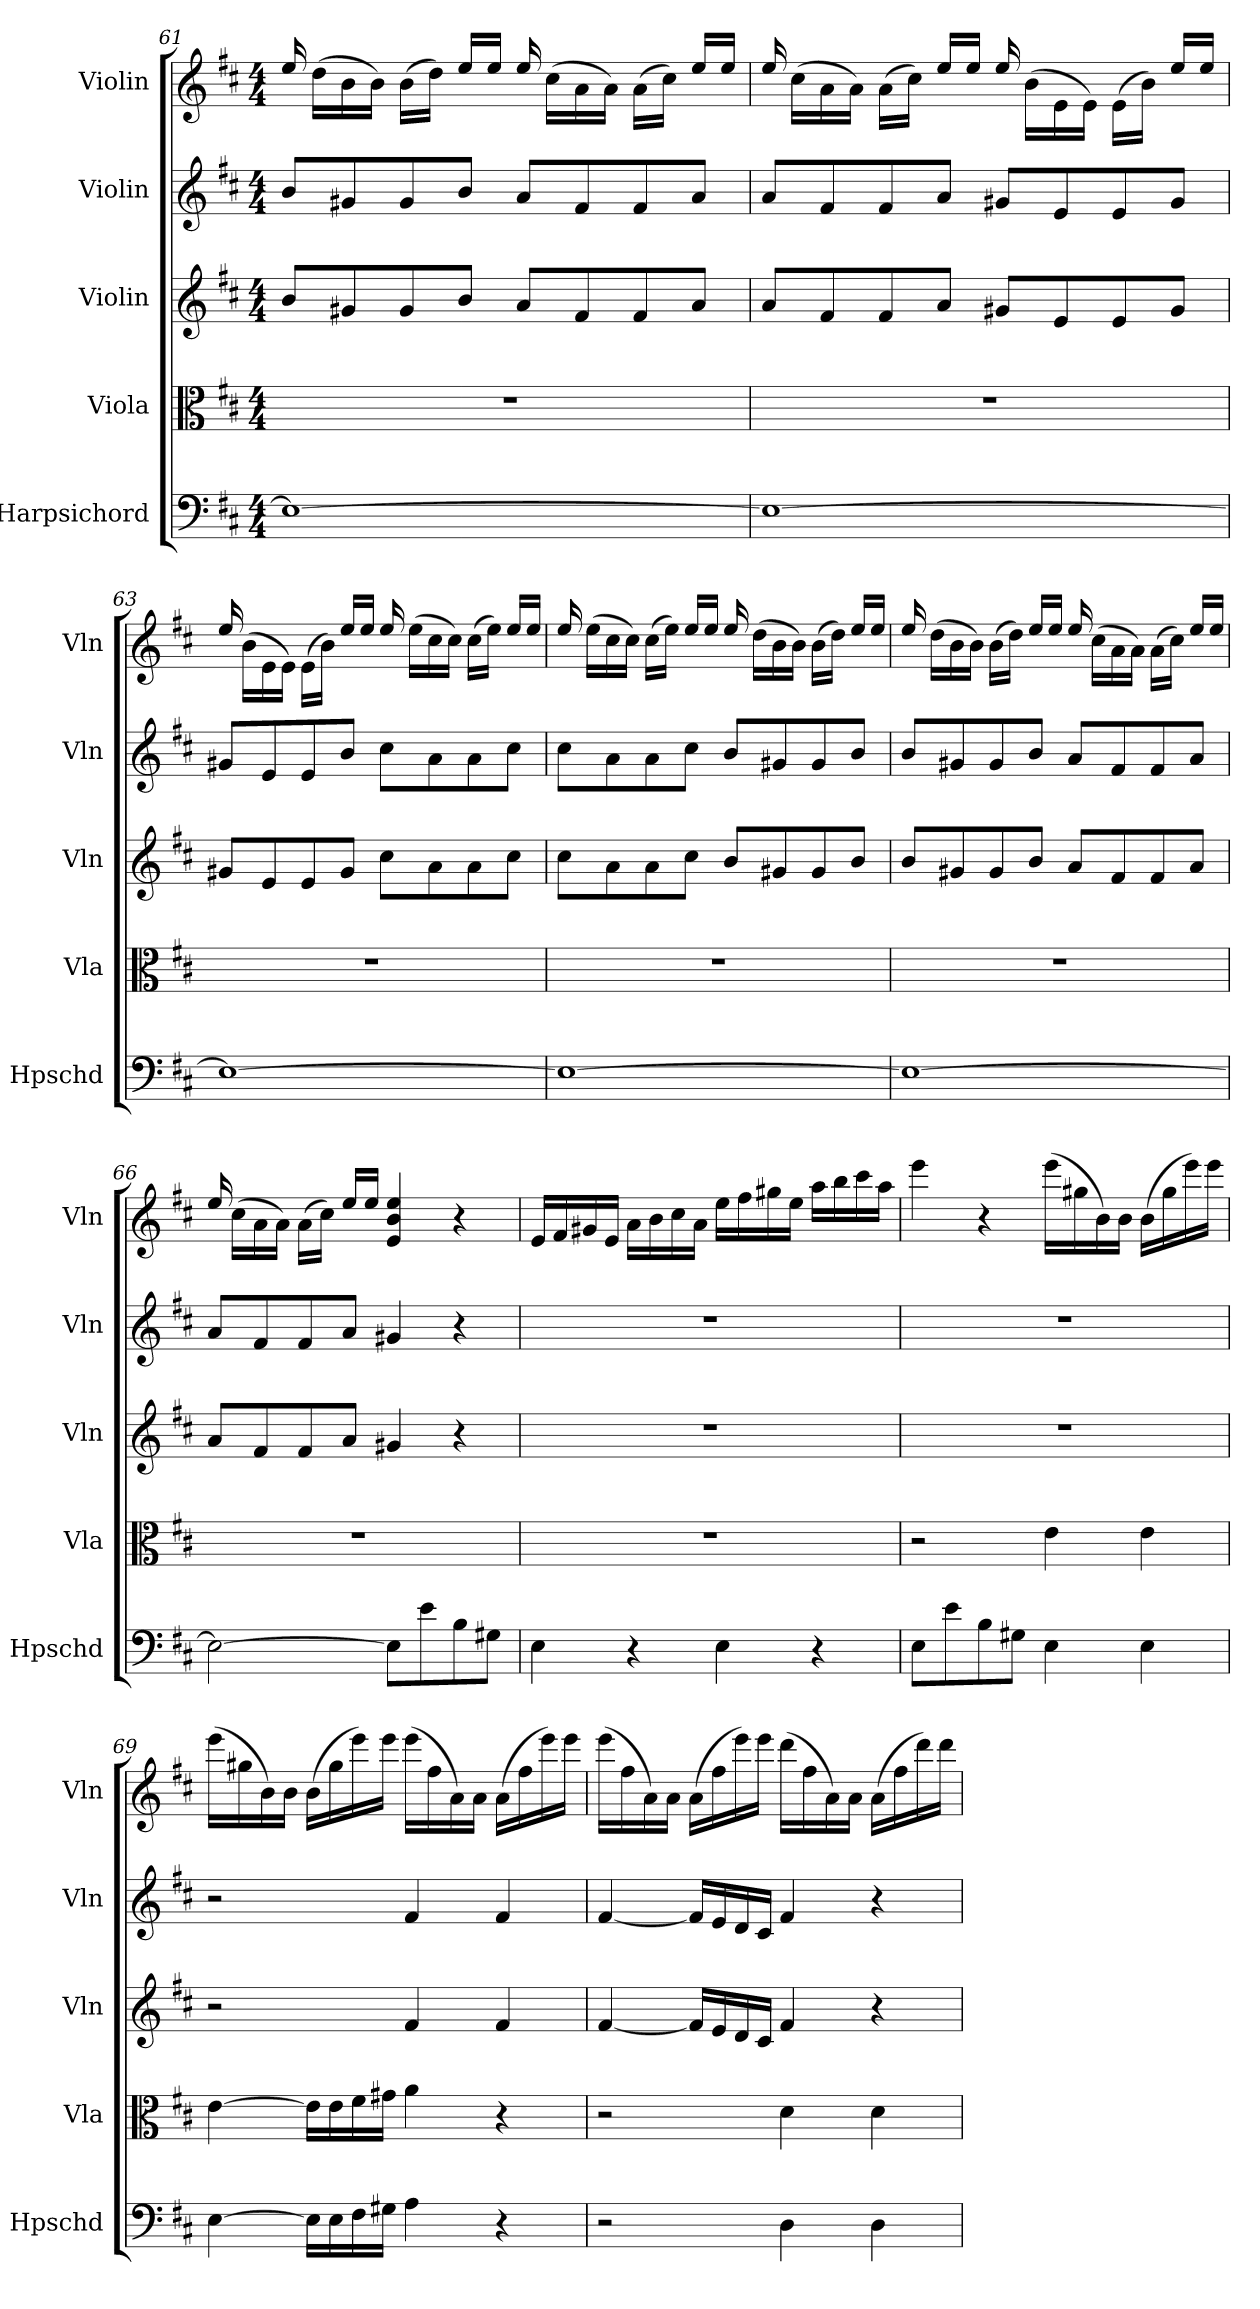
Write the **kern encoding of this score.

**kern	**kern	**kern	**kern	**kern
*part5	*part4	*part3	*part2	*part1
*staff5	*staff4	*staff3	*staff2	*staff1
*I"Harpsichord	*I"Viola	*I"Violin	*I"Violin	*I"Violin
*I'Hpschd	*I'Vla	*I'Vln	*I'Vln	*I'Vln
*clefF4	*clefC3	*clefG2	*clefG2	*clefG2
*k[f#c#]	*k[f#c#]	*k[f#c#]	*k[f#c#]	*k[f#c#]
*D:	*D:	*D:	*D:	*D:
*M4/4	*M4/4	*M4/4	*M4/4	*M4/4
=61	=61	=61	=61	=61
1E\_	1r	8b/L	8b/L	16ee/
.	.	.	.	(16dd\LL
.	.	8g#X/	8g#X/	16b\
.	.	.	.	16b\JJ)
.	.	8g#/	8g#/	(16b\LL
.	.	.	.	16dd\JJ)
.	.	8b/J	8b/J	16ee/LL
.	.	.	.	16ee/JJ
.	.	8a/L	8a/L	16ee/
.	.	.	.	(16cc#\LL
.	.	8f#/	8f#/	16a\
.	.	.	.	16a\JJ)
.	.	8f#/	8f#/	(16a\LL
.	.	.	.	16cc#\JJ)
.	.	8a/J	8a/J	16ee/LL
.	.	.	.	16ee/JJ
=62	=62	=62	=62	=62
1E\_	1r	8a/L	8a/L	16ee/
.	.	.	.	(16cc#\LL
.	.	8f#/	8f#/	16a\
.	.	.	.	16a\JJ)
.	.	8f#/	8f#/	(16a\LL
.	.	.	.	16cc#\JJ)
.	.	8a/J	8a/J	16ee/LL
.	.	.	.	16ee/JJ
.	.	8g#X/L	8g#X/L	16ee/
.	.	.	.	(16b\LL
.	.	8e/	8e/	16e\
.	.	.	.	16e\JJ)
.	.	8e/	8e/	(16e\LL
.	.	.	.	16b\JJ)
.	.	8g#/J	8g#/J	16ee/LL
.	.	.	.	16ee/JJ
=63	=63	=63	=63	=63
1E\_	1r	8g#X/L	8g#X/L	16ee/
.	.	.	.	(16b\LL
.	.	8e/	8e/	16e\
.	.	.	.	16e\JJ)
.	.	8e/	8e/	(16e\LL
.	.	.	.	16b\JJ)
.	.	8g#/J	8b/J	16ee/LL
.	.	.	.	16ee/JJ
.	.	8cc#\L	8cc#\L	16ee/
.	.	.	.	(16ee\LL
.	.	8a\	8a\	16cc#\
.	.	.	.	16cc#\JJ)
.	.	8a\	8a\	(16cc#\LL
.	.	.	.	16ee\JJ)
.	.	8cc#\J	8cc#\J	16ee/LL
.	.	.	.	16ee/JJ
=64	=64	=64	=64	=64
1E\_	1r	8cc#\L	8cc#\L	16ee/
.	.	.	.	(16ee\LL
.	.	8a\	8a\	16cc#\
.	.	.	.	16cc#\JJ)
.	.	8a\	8a\	(16cc#\LL
.	.	.	.	16ee\JJ)
.	.	8cc#\J	8cc#\J	16ee/LL
.	.	.	.	16ee/JJ
.	.	8b/L	8b/L	16ee/
.	.	.	.	(16dd\LL
.	.	8g#X/	8g#X/	16b\
.	.	.	.	16b\JJ)
.	.	8g#/	8g#/	(16b\LL
.	.	.	.	16dd\JJ)
.	.	8b/J	8b/J	16ee/LL
.	.	.	.	16ee/JJ
=65	=65	=65	=65	=65
1E\_	1r	8b/L	8b/L	16ee/
.	.	.	.	(16dd\LL
.	.	8g#X/	8g#X/	16b\
.	.	.	.	16b\JJ)
.	.	8g#/	8g#/	(16b\LL
.	.	.	.	16dd\JJ)
.	.	8b/J	8b/J	16ee/LL
.	.	.	.	16ee/JJ
.	.	8a/L	8a/L	16ee/
.	.	.	.	(16cc#\LL
.	.	8f#/	8f#/	16a\
.	.	.	.	16a\JJ)
.	.	8f#/	8f#/	(16a\LL
.	.	.	.	16cc#\JJ)
.	.	8a/J	8a/J	16ee/LL
.	.	.	.	16ee/JJ
=66	=66	=66	=66	=66
2E\_	1r	8a/L	8a/L	16ee/
.	.	.	.	(16cc#\LL
.	.	8f#/	8f#/	16a\
.	.	.	.	16a\JJ)
.	.	8f#/	8f#/	(16a\LL
.	.	.	.	16cc#\JJ)
.	.	8a/J	8a/J	16ee/LL
.	.	.	.	16ee/JJ
8E\L]	.	4g#X/	4g#X/	4e/ 4b/ 4ee/
8e\	.	.	.	.
8B\	.	4r	4r	4r
8G#X\J	.	.	.	.
=67	=67	=67	=67	=67
4E\	1r	1r	1r	16e/LL
.	.	.	.	16f#/
.	.	.	.	16g#X/
.	.	.	.	16e/JJ
4r	.	.	.	16a\LL
.	.	.	.	16b\
.	.	.	.	16cc#\
.	.	.	.	16a\JJ
4E\	.	.	.	16ee\LL
.	.	.	.	16ff#\
.	.	.	.	16gg#X\
.	.	.	.	16ee\JJ
4r	.	.	.	16aa\LL
.	.	.	.	16bb\
.	.	.	.	16ccc#\
.	.	.	.	16aa\JJ
=68	=68	=68	=68	=68
8E\L	2r	1r	1r	4eee\
8e\	.	.	.	.
8B\	.	.	.	4r
8G#X\J	.	.	.	.
4E\	4e\	.	.	(16eee\LL
.	.	.	.	16gg#X\
.	.	.	.	16b\)
.	.	.	.	16b\JJ
4E\	4e\	.	.	(16b\LL
.	.	.	.	16gg#\
.	.	.	.	16eee\)
.	.	.	.	16eee\JJ
=69	=69	=69	=69	=69
[4E\	[4e\	2r	2r	(16eee\LL
.	.	.	.	16gg#X\
.	.	.	.	16b\)
.	.	.	.	16b\JJ
16E\LL]	16e\LL]	.	.	(16b\LL
16E\	16e\	.	.	16gg#\
16F#\	16f#\	.	.	16eee\)
16G#X\JJ	16g#X\JJ	.	.	16eee\JJ
4A\	4a\	4f#/	4f#/	(16eee\LL
.	.	.	.	16ff#\
.	.	.	.	16a\)
.	.	.	.	16a\JJ
4r	4r	4f#/	4f#/	(16a\LL
.	.	.	.	16ff#\
.	.	.	.	16eee\)
.	.	.	.	16eee\JJ
=70	=70	=70	=70	=70
2r	2r	[4f#/	[4f#/	(16eee\LL
.	.	.	.	16ff#\
.	.	.	.	16a\)
.	.	.	.	16a\JJ
.	.	16f#/LL]	16f#/LL]	(16a\LL
.	.	16e/	16e/	16ff#\
.	.	16d/	16d/	16eee\)
.	.	16c#/JJ	16c#/JJ	16eee\JJ
4D\	4d\	4f#/	4f#/	(16ddd\LL
.	.	.	.	16ff#\
.	.	.	.	16a\)
.	.	.	.	16a\JJ
4D\	4d\	4r	4r	(16a\LL
.	.	.	.	16ff#\
.	.	.	.	16ddd\)
.	.	.	.	16ddd\JJ
=	=	=	=	=
*-	*-	*-	*-	*-
